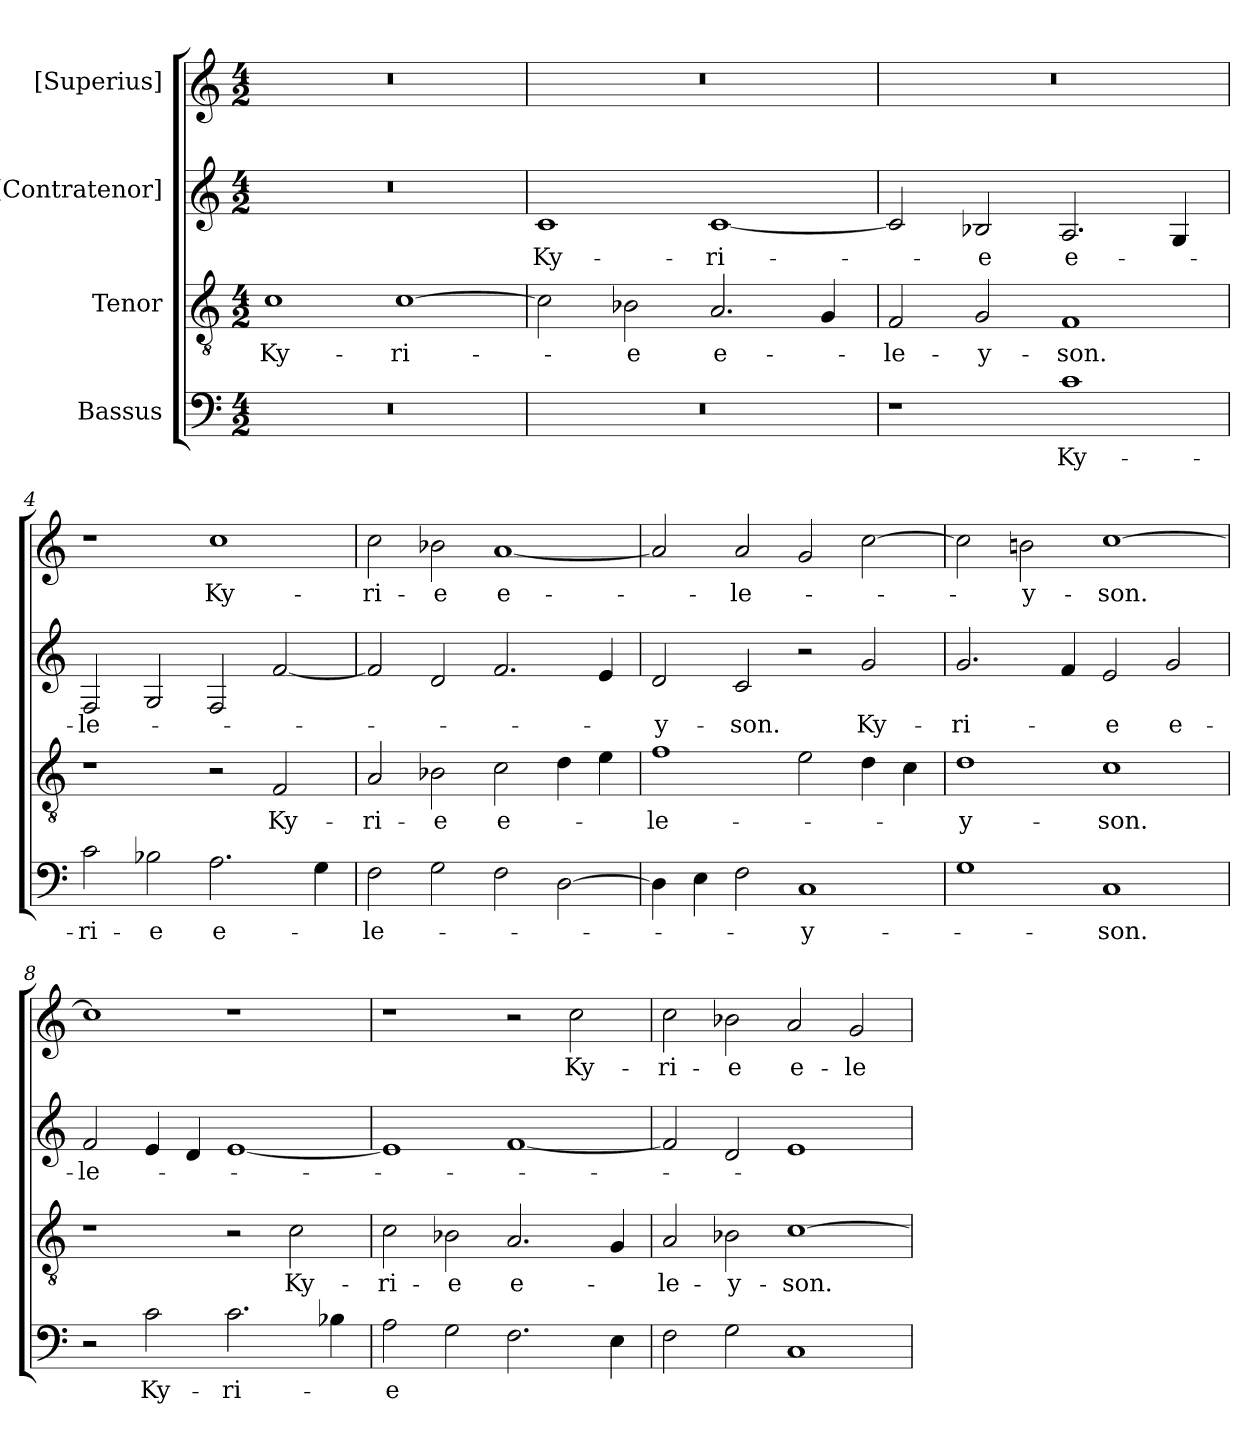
**kern	**text	**kern	**text	**kern	**text	**kern	**text
*part4	*part4	*part3	*part3	*part2	*part2	*part1	*part1
*staff4	*staff4	*staff3	*staff3	*staff2	*staff2	*staff1	*staff1
*I"Bassus	*	*I"Tenor	*	*I"[Contratenor]	*	*I"[Superius]	*
*clefF4	*	*clefGv2	*	*clefG2	*	*clefG2	*
*k[]	*	*k[]	*	*k[]	*	*k[]	*
*M4/2	*	*M4/2	*	*M4/2	*	*M4/2	*
=1	=1	=1	=1	=1	=1	=1	=1
0r	.	1c\	Ky-	0r	.	0r	.
.	.	[1c\	-ri-	.	.	.	.
=2	=2	=2	=2	=2	=2	=2	=2
0r	.	2c\]	.	1c/	Ky-	0r	.
.	.	2B-X\	-e	.	.	.	.
.	.	2.A/	e-	[1c/	-ri-	.	.
.	.	4G/	.	.	.	.	.
=3	=3	=3	=3	=3	=3	=3	=3
1r	.	2F/	-le-	2c/]	.	0r	.
.	.	2G/	-y-	2B-X/	-e	.	.
1c\	Ky-	1F/	-son.	2.A/	e-	.	.
.	.	.	.	4G/	.	.	.
=4	=4	=4	=4	=4	=4	=4	=4
2c\	-ri-	1r	.	2F/	-le-	1r	.
2B-X\	-e	.	.	2G/	.	.	.
2.A\	e-	2r	.	2F/	.	1cc\	Ky-
.	.	2F/	Ky-	[2f/	.	.	.
4G\	.	.	.	.	.	.	.
=5	=5	=5	=5	=5	=5	=5	=5
2F\	-le-	2A/	-ri-	2f/]	.	2cc\	-ri-
2G\	.	2B-X\	-e	2d/	.	2b-X\	-e
2F\	.	2c\	e-	2.f/	.	[1a/	e-
[2D\	.	4d\	.	.	.	.	.
.	.	4e\	.	4e/	.	.	.
=6	=6	=6	=6	=6	=6	=6	=6
4D\]	.	1f\	-le-	2d/	-y-	2a/]	.
4E\	.	.	.	.	.	.	.
2F\	.	.	.	2c/	-son.	2a/	-le-
1C/	-y-	2e\	.	2r	.	2g/	.
.	.	4d\	.	2g/	Ky-	[2cc\	.
.	.	4c\	.	.	.	.	.
=7	=7	=7	=7	=7	=7	=7	=7
1G\	.	1d\	-y-	2.g/	-ri-	2cc\]	.
.	.	.	.	.	.	2bn\	-y-
.	.	.	.	4f/	.	.	.
1C/	-son.	1c\	-son.	2e/	-e	[1cc\	-son.
.	.	.	.	2g/	e-	.	.
=8	=8	=8	=8	=8	=8	=8	=8
2r	.	1r	.	2f/	-le-	1cc\]	.
2c\	Ky-	.	.	4e/	.	.	.
.	.	.	.	4d/	.	.	.
2.c\	-ri-	2r	.	[1e/	.	1r	.
.	.	2c\	Ky-	.	.	.	.
4B-X\	.	.	.	.	.	.	.
=9	=9	=9	=9	=9	=9	=9	=9
2A\	-e	2c\	-ri-	1e/]	.	1r	.
2G\	.	2B-X\	-e	.	.	.	.
2.F\	.	2.A/	e-	[1f/	.	2r	.
.	.	.	.	.	.	2cc\	Ky-
4E\	.	4G/	.	.	.	.	.
=10	=10	=10	=10	=10	=10	=10	=10
2F\	.	2A/	-le-	2f/]	.	2cc\	-ri-
2G\	.	2B-X\	-y-	2d/	.	2b-X\	-e
1C/	.	[1c\	-son.	1e/	.	2a/	e-
.	.	.	.	.	.	2g/	-le-
=	=	=	=	=	=	=	=
*-	*-	*-	*-	*-	*-	*-	*-
